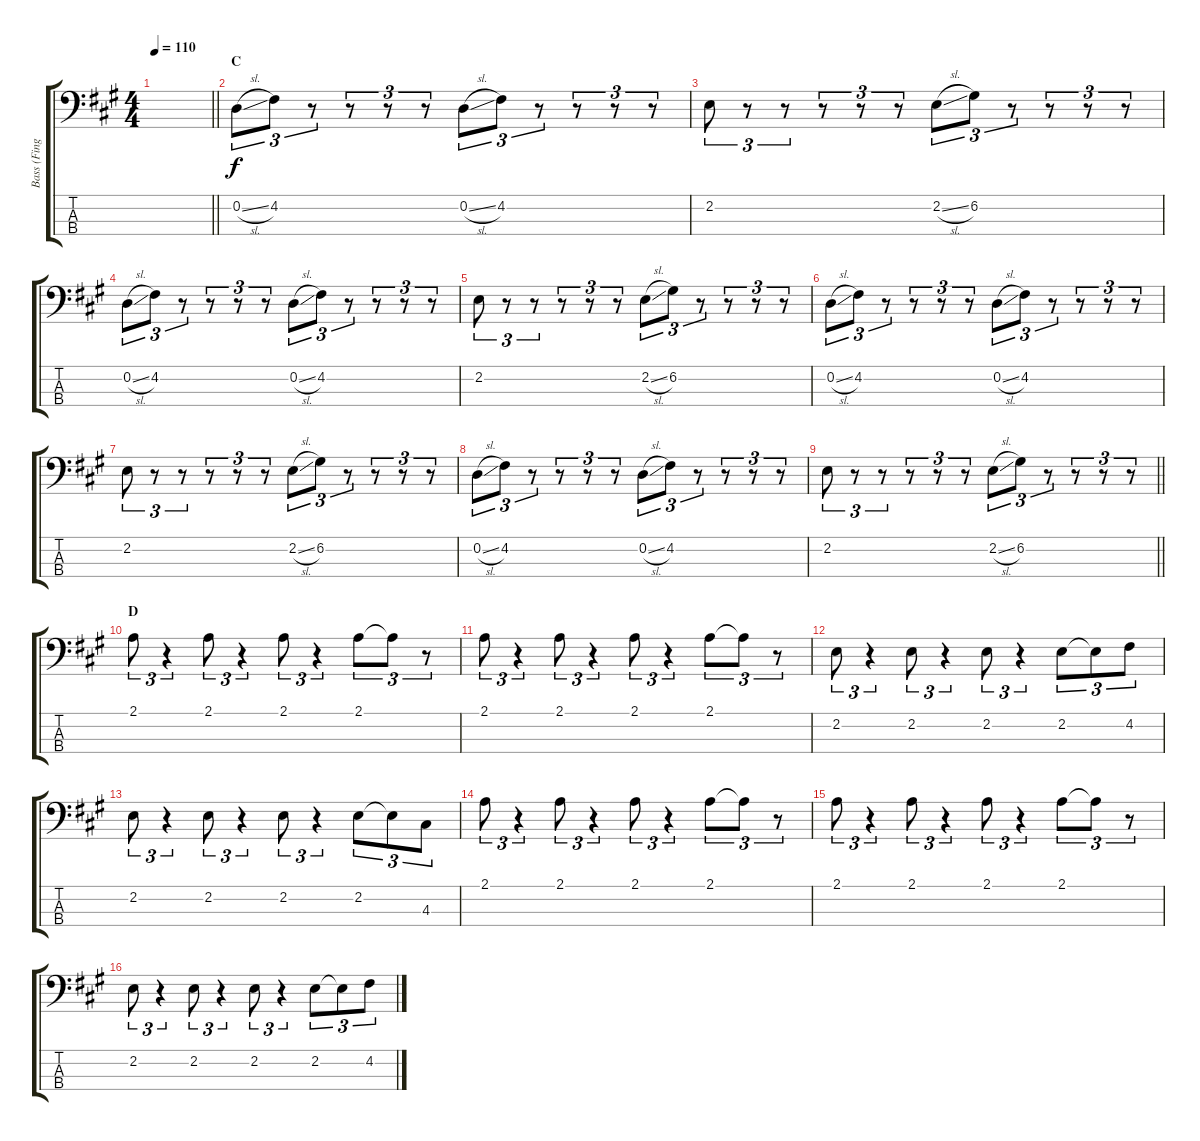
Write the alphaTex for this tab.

\track ("Bass (Finger)" "Bass (Fing") {instrument electricbassfinger}
\staff {score tabs}
\tuning (G2 D2 A1 E1) {hide}
\ts (4 4)
\tempo 110
\clef f4
\barLineRight lightlight
\ks a
|
\section ("" "C")
0.2{sl}.8{tu (3 2)} 4.2.8{tu (3 2)} r.8{tu (3 2)} r.8{tu (3 2)} r.8{tu (3 2)} r.8{tu (3 2)} 0.2{sl}.8{tu (3 2)} 4.2.8{tu (3 2)} r.8{tu (3 2)} r.8{tu (3 2)} r.8{tu (3 2)} r.8{tu (3 2)} |
2.2.8{tu (3 2)} r.8{tu (3 2)} r.8{tu (3 2)} r.8{tu (3 2)} r.8{tu (3 2)} r.8{tu (3 2)} 2.2{sl}.8{tu (3 2)} 6.2.8{tu (3 2)} r.8{tu (3 2)} r.8{tu (3 2)} r.8{tu (3 2)} r.8{tu (3 2)} |
0.2{sl}.8{tu (3 2)} 4.2.8{tu (3 2)} r.8{tu (3 2)} r.8{tu (3 2)} r.8{tu (3 2)} r.8{tu (3 2)} 0.2{sl}.8{tu (3 2)} 4.2.8{tu (3 2)} r.8{tu (3 2)} r.8{tu (3 2)} r.8{tu (3 2)} r.8{tu (3 2)} |
2.2.8{tu (3 2)} r.8{tu (3 2)} r.8{tu (3 2)} r.8{tu (3 2)} r.8{tu (3 2)} r.8{tu (3 2)} 2.2{sl}.8{tu (3 2)} 6.2.8{tu (3 2)} r.8{tu (3 2)} r.8{tu (3 2)} r.8{tu (3 2)} r.8{tu (3 2)} |
0.2{sl}.8{tu (3 2)} 4.2.8{tu (3 2)} r.8{tu (3 2)} r.8{tu (3 2)} r.8{tu (3 2)} r.8{tu (3 2)} 0.2{sl}.8{tu (3 2)} 4.2.8{tu (3 2)} r.8{tu (3 2)} r.8{tu (3 2)} r.8{tu (3 2)} r.8{tu (3 2)} |
2.2.8{tu (3 2)} r.8{tu (3 2)} r.8{tu (3 2)} r.8{tu (3 2)} r.8{tu (3 2)} r.8{tu (3 2)} 2.2{sl}.8{tu (3 2)} 6.2.8{tu (3 2)} r.8{tu (3 2)} r.8{tu (3 2)} r.8{tu (3 2)} r.8{tu (3 2)} |
0.2{sl}.8{tu (3 2)} 4.2.8{tu (3 2)} r.8{tu (3 2)} r.8{tu (3 2)} r.8{tu (3 2)} r.8{tu (3 2)} 0.2{sl}.8{tu (3 2)} 4.2.8{tu (3 2)} r.8{tu (3 2)} r.8{tu (3 2)} r.8{tu (3 2)} r.8{tu (3 2)} |
\barLineRight lightlight
2.2.8{tu (3 2)} r.8{tu (3 2)} r.8{tu (3 2)} r.8{tu (3 2)} r.8{tu (3 2)} r.8{tu (3 2)} 2.2{sl}.8{tu (3 2)} 6.2.8{tu (3 2)} r.8{tu (3 2)} r.8{tu (3 2)} r.8{tu (3 2)} r.8{tu (3 2)} |
\section ("" "D")
2.1.8{tu (3 2)} r.4{tu (3 2)} 2.1.8{tu (3 2)} r.4{tu (3 2)} 2.1.8{tu (3 2)} r.4{tu (3 2)} 2.1.8{tu (3 2)} 2.1{t}.8{tu (3 2)} r.8{tu (3 2)} |
2.1.8{tu (3 2)} r.4{tu (3 2)} 2.1.8{tu (3 2)} r.4{tu (3 2)} 2.1.8{tu (3 2)} r.4{tu (3 2)} 2.1.8{tu (3 2)} 2.1{t}.8{tu (3 2)} r.8{tu (3 2)} |
2.2.8{tu (3 2)} r.4{tu (3 2)} 2.2.8{tu (3 2)} r.4{tu (3 2)} 2.2.8{tu (3 2)} r.4{tu (3 2)} 2.2.8{tu (3 2)} 2.2{t}.8{tu (3 2)} 4.2.8{tu (3 2)} |
2.2.8{tu (3 2)} r.4{tu (3 2)} 2.2.8{tu (3 2)} r.4{tu (3 2)} 2.2.8{tu (3 2)} r.4{tu (3 2)} 2.2.8{tu (3 2)} 2.2{t}.8{tu (3 2)} 4.3.8{tu (3 2)} |
2.1.8{tu (3 2)} r.4{tu (3 2)} 2.1.8{tu (3 2)} r.4{tu (3 2)} 2.1.8{tu (3 2)} r.4{tu (3 2)} 2.1.8{tu (3 2)} 2.1{t}.8{tu (3 2)} r.8{tu (3 2)} |
2.1.8{tu (3 2)} r.4{tu (3 2)} 2.1.8{tu (3 2)} r.4{tu (3 2)} 2.1.8{tu (3 2)} r.4{tu (3 2)} 2.1.8{tu (3 2)} 2.1{t}.8{tu (3 2)} r.8{tu (3 2)} |
2.2.8{tu (3 2)} r.4{tu (3 2)} 2.2.8{tu (3 2)} r.4{tu (3 2)} 2.2.8{tu (3 2)} r.4{tu (3 2)} 2.2.8{tu (3 2)} 2.2{t}.8{tu (3 2)} 4.2.8{tu (3 2)}
